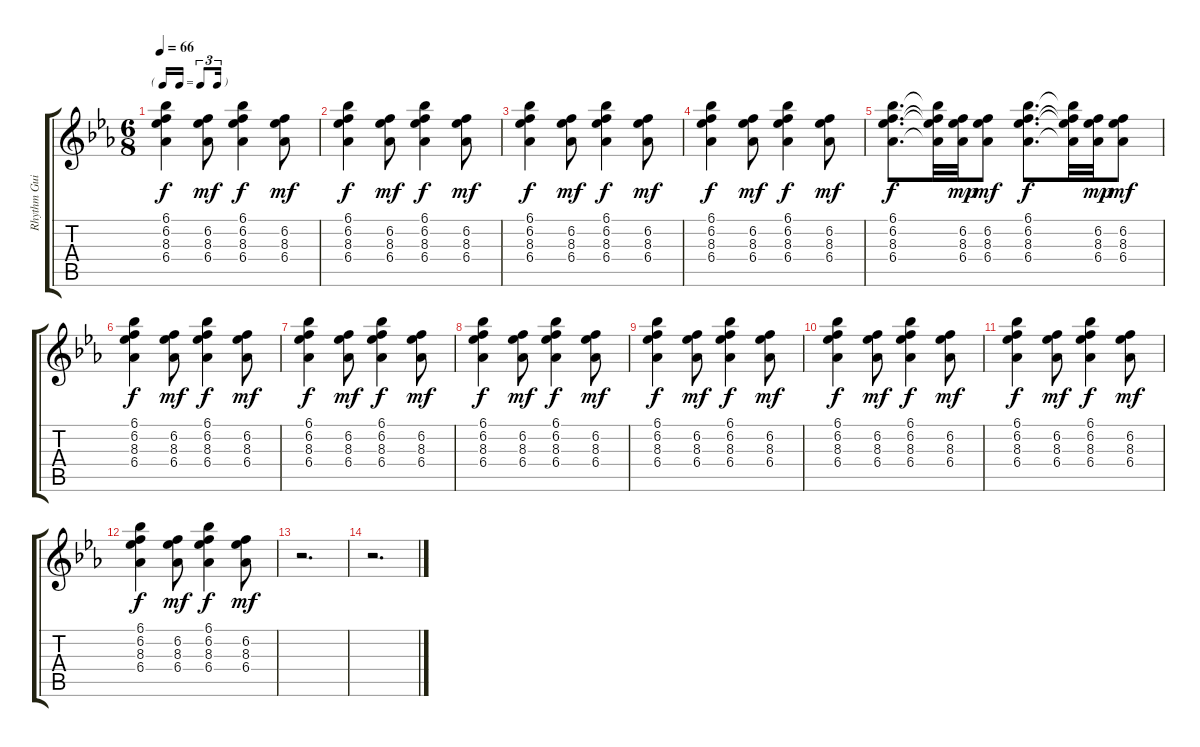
\track ("Rhythm Guitar" "Rhythm Gui") {instrument acousticguitarsteel}
\staff {score tabs}
\tuning (E4 B3 G3 D3 A2 E2) {hide}
\ts (6 8)
\tf triplet16th
\tempo 66
\clef g2
\ks cminor
(6.1 6.2 8.3 6.4).4{dy f} (6.2 8.3 6.4).8{dy mf} (6.1 6.2 8.3 6.4).4{dy f} (6.2 8.3 6.4).8{dy mf} |
(6.1 6.2 8.3 6.4).4{dy f} (6.2 8.3 6.4).8{dy mf} (6.1 6.2 8.3 6.4).4{dy f} (6.2 8.3 6.4).8{dy mf} |
(6.1 6.2 8.3 6.4).4{dy f} (6.2 8.3 6.4).8{dy mf} (6.1 6.2 8.3 6.4).4{dy f} (6.2 8.3 6.4).8{dy mf} |
(6.1 6.2 8.3 6.4).4{dy f} (6.2 8.3 6.4).8{dy mf} (6.1 6.2 8.3 6.4).4{dy f} (6.2 8.3 6.4).8{dy mf} |
(6.1 6.2 8.3 6.4).8{d dy f} (6.1{t} 6.2{t} 8.3{t} 6.4{t}).32 (6.2 8.3 6.4).32{dy mp} (6.2 8.3 6.4).8{dy mf} (6.1 6.2 8.3 6.4).8{d dy f} (6.1{t} 6.2{t} 8.3{t} 6.4{t}).32 (6.2 8.3 6.4).32{dy mp} (6.2 8.3 6.4).8{dy mf} |
(6.1 6.2 8.3 6.4).4{dy f} (6.2 8.3 6.4).8{dy mf} (6.1 6.2 8.3 6.4).4{dy f} (6.2 8.3 6.4).8{dy mf} |
(6.1 6.2 8.3 6.4).4{dy f} (6.2 8.3 6.4).8{dy mf} (6.1 6.2 8.3 6.4).4{dy f} (6.2 8.3 6.4).8{dy mf} |
(6.1 6.2 8.3 6.4).4{dy f} (6.2 8.3 6.4).8{dy mf} (6.1 6.2 8.3 6.4).4{dy f} (6.2 8.3 6.4).8{dy mf} |
(6.1 6.2 8.3 6.4).4{dy f} (6.2 8.3 6.4).8{dy mf} (6.1 6.2 8.3 6.4).4{dy f} (6.2 8.3 6.4).8{dy mf} |
(6.1 6.2 8.3 6.4).4{dy f} (6.2 8.3 6.4).8{dy mf} (6.1 6.2 8.3 6.4).4{dy f} (6.2 8.3 6.4).8{dy mf} |
(6.1 6.2 8.3 6.4).4{dy f} (6.2 8.3 6.4).8{dy mf} (6.1 6.2 8.3 6.4).4{dy f} (6.2 8.3 6.4).8{dy mf} |
\ks eb
(6.1 6.2 8.3 6.4).4{dy f} (6.2 8.3 6.4).8{dy mf} (6.1 6.2 8.3 6.4).4{dy f} (6.2 8.3 6.4).8{dy mf} |
r.2{d} |
r.2{d}
